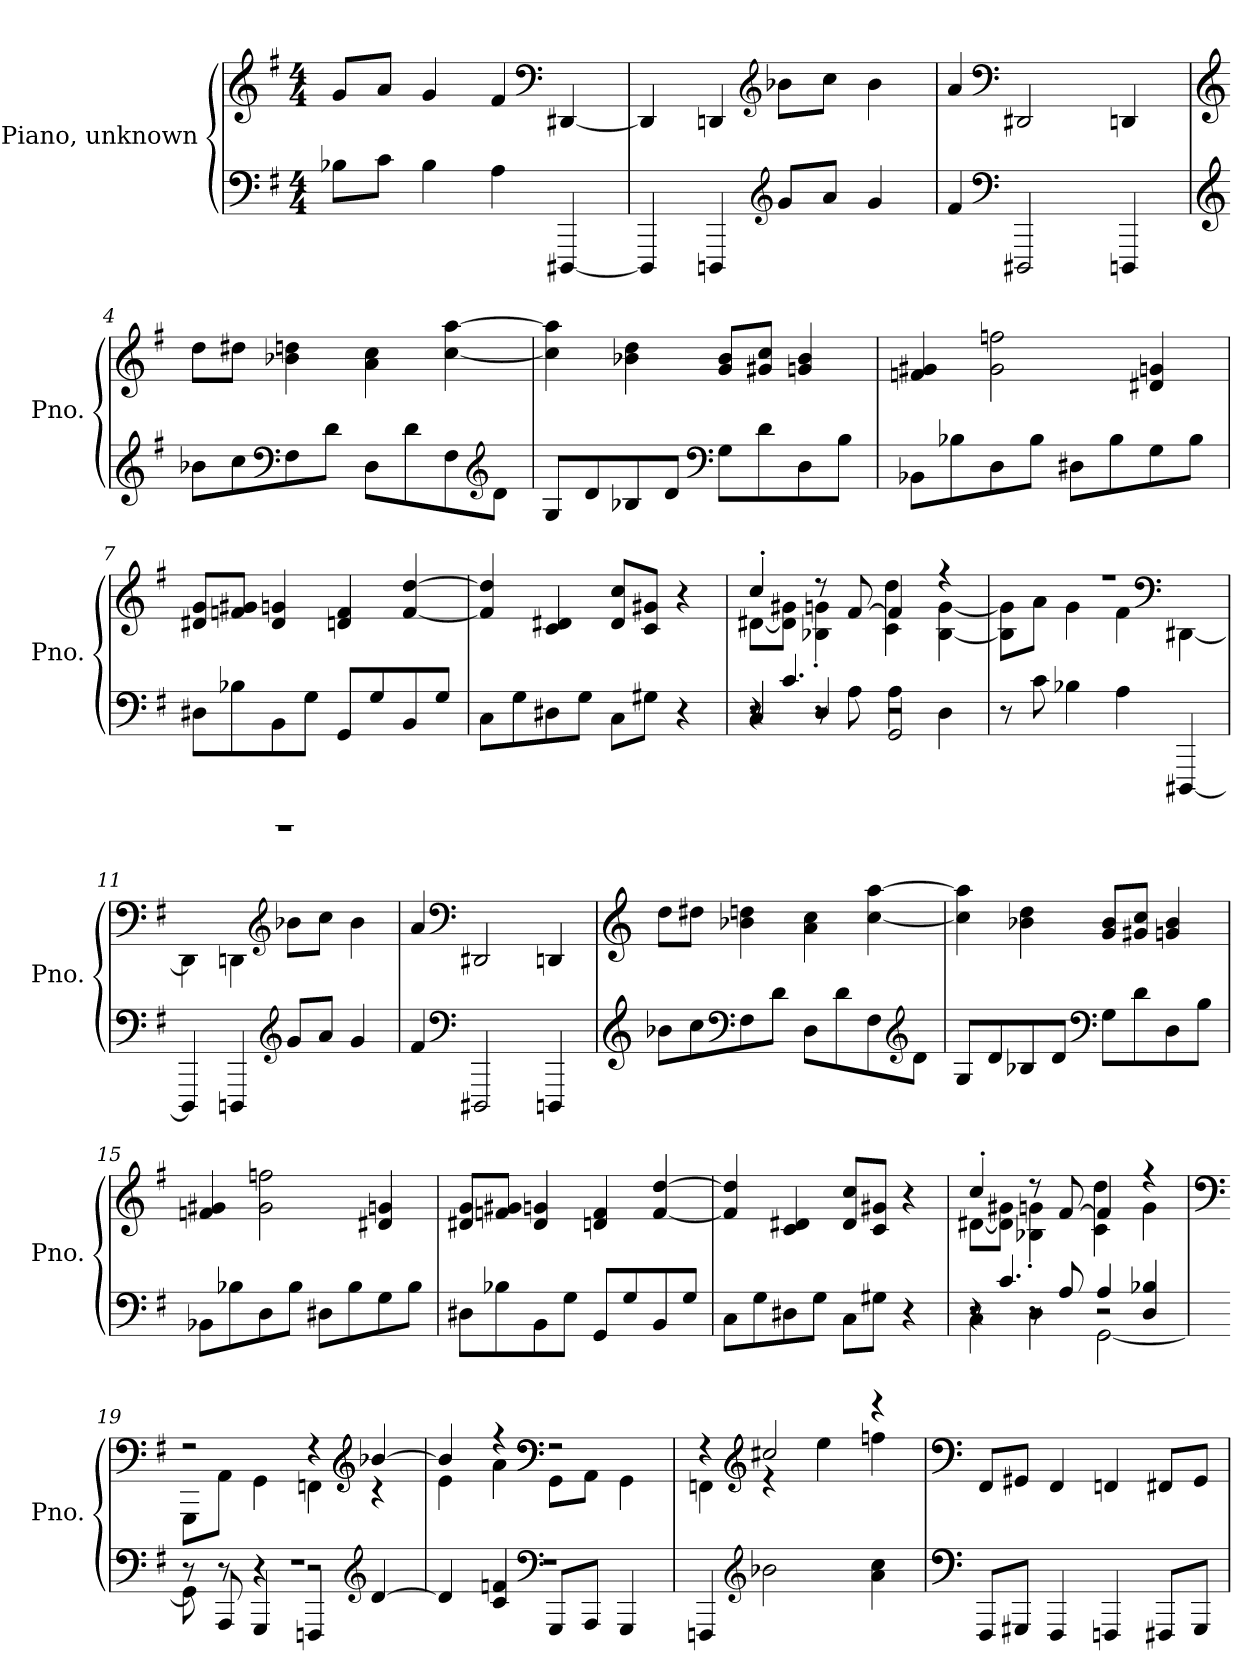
**kern	**kern
*part1	*part1
*staff2	*staff1
*I"Piano, unknown	*
*I'Pno.	*
*clefF4	*clefG2
*k[f#]	*k[f#]
*M4/4	*M4/4
*MM120	*MM120
=1	=1
8B-X\L	8g/L
8c\J	8a/J
4B-\	4g/
4A\	4f#/
*	*clefF4
[4DDD#X/	[4DD#X/
=2	=2
4DDD#/]	4DD#/]
4DDDn/	4DDn/
*clefG2	*clefG2
8g/L	8b-X\L
8a/J	8cc\J
4g/	4b-\
=3	=3
4f#/	4a/
*clefF4	*clefF4
2DDD#X/	2DD#X/
4DDDn/	4DDn/
=4	=4
*clefG2	*clefG2
8b-X\L	8dd\L
8cc\	8dd#X\J
*clefF4	*
8F#\	4b-X\ 4ddn\
8d\J	.
8D\L	4a\ 4cc\
8d\	.
8F#\	[4cc\ [4aa\
*clefG2	*
8d\J	.
!!LO:LB:g=z
=5	=5
8G/L	4cc\] 4aa\]
8d/	.
8B-X/	4b-X\ 4dd\
8d/J	.
*clefF4	*
8G\L	8g/ 8b-/L
8d\	8g#X/ 8cc/J
8D\	4gn/ 4b-/
8B-\J	.
=6	=6
8BB-X\L	4fn/ 4g#X/
8B-X\	.
8D\	2g#\ 2ffn\
8B-\J	.
8D#X\L	.
8B-\	.
8G\	4d#X/ 4gn/
8B-\J	.
=7	=7
8D#X\L	8d#X/ 8g/L
8B-X\	8fn/ 8g#X/J
8BB\	4d#/ 4gn/
8G\J	.
8GG/L	4dn/ 4f/
8G/	.
8BB/	[4f/ [4dd/
8G/J	.
=8	=8
8C\L	4f/] 4dd/]
8G\	.
8D#X\	4c/ 4d#X/
8G\J	.
8C\L	8d#/ 8cc/L
8G#X\J	8c/ 8g#X/J
4r	4r
!!LO:LB:g=z
=9	=9
*^	*^
*	*^	*	*
8r	4r	4C/	4cc'/	[8d#X\L
4.c/	.	.	.	8d#\] 8g#X\J
.	8r	4D/	8r	4B-X\' 4gn\'
.	8A\	.	[8f#/	.
2r	4A\	2GG/	4f#/]	4c\ 4dd\
.	4D\	.	4r	[4B-\ [4g\
*v	*v	*v	*	*
=10	=10	=10
8r	1r	8B-\] 8g\]L
8c\	.	8a\J
4B-X\	.	4g\
4A\	.	4f#\
*	*clefF4	*
[4DDD#X/	.	[4DD#X\
=11	=11	=11
4DDD#/]	1r	4DD#\]
4DDDn/	.	4DDn\
*clefG2	*clefG2	*
8g/L	.	8b-X\L
8a/J	.	8cc\J
4g/	.	4b-\
*	*v	*v
=12	=12
4f#/	4a/
*clefF4	*clefF4
2DDD#X/	2DD#X/
4DDDn/	4DDn/
!!LO:LB:g=z
=13	=13
*clefG2	*clefG2
8b-X\L	8dd\L
8cc\	8dd#X\J
*clefF4	*
8F#\	4b-X\ 4ddn\
8d\J	.
8D\L	4a\ 4cc\
8d\	.
8F#\	[4cc\ [4aa\
*clefG2	*
8d\J	.
=14	=14
8G/L	4cc\] 4aa\]
8d/	.
8B-X/	4b-X\ 4dd\
8d/J	.
*clefF4	*
8G\L	8g/ 8b-/L
8d\	8g#X/ 8cc/J
8D\	4gn/ 4b-/
8B-\J	.
=15	=15
8BB-X\L	4fn/ 4g#X/
8B-X\	.
8D\	2g#\ 2ffn\
8B-\J	.
8D#X\L	.
8B-\	.
8G\	4d#X/ 4gn/
8B-\J	.
!!LO:LB:g=z
=16	=16
8D#X\L	8d#X/ 8g/L
8B-X\	8fn/ 8g#X/J
8BB\	4d#/ 4gn/
8G\J	.
8GG/L	4dn/ 4f/
8G/	.
8BB/	[4f/ [4dd/
8G/J	.
=17	=17
8C\L	4f/] 4dd/]
8G\	.
8D#X\	4c/ 4d#X/
8G\J	.
8C\L	8d#/ 8cc/L
8G#X\J	8c/ 8g#X/J
4r	4r
=18	=18
*^	*^
*	*^	*	*
8r	4C\	4r	4cc'/	[8d#X\L
4.c/	.	.	.	8d#\] 8g#X\J
.	4D\	8r	8r	4B-X\' 4gn\'
.	.	8A/	[8f#/	.
2r	[2GG\	4A/	4f#/]	4c\ 4dd\
.	.	4D/ 4B-X/	4r	4g\
=19	=19	=19	=19	=19
*	*	*	*clefF4	*
1r	8GG\]	8r	2r	8GGG\L
.	8r	8AAA/	.	8AA\J
.	4r	4GGG/	.	4GG\
.	2r	4FFFn/	4r	4FFn\
*clefG2	*	*	*clefG2	*
.	.	[4d/	[4b-X/	4r
*	*v	*v	*	*
!!LO:LB:g=z	!!
=20	=20	=20	=20
1r	4d/]	4b-/]	4e\
.	4c/ 4fn/	4r	4a\
*clefF4	*	*clefF4	*
.	8GGG/L	2r	8GG\L
.	8AAA/J	.	8AA\J
.	4GGG/	.	4GG\
*v	*v	*	*
=21	=21	=21
4FFFn/	4r	4FFn\
*clefG2	*clefG2	*
2b-X\	2cc#X/	4r
.	.	4ee\
4a\ 4cc\	4r	4ffn\
*	*v	*v
=22	=22
*clefF4	*clefF4
8FFF#/L	8FF#/L
8GGG#X/J	8GG#X/J
4FFF#/	4FF#/
4FFFn/	4FFn/
8FFF#X/L	8FF#X/L
8GGG#/J	8GG#/J
=	=
*-	*-
